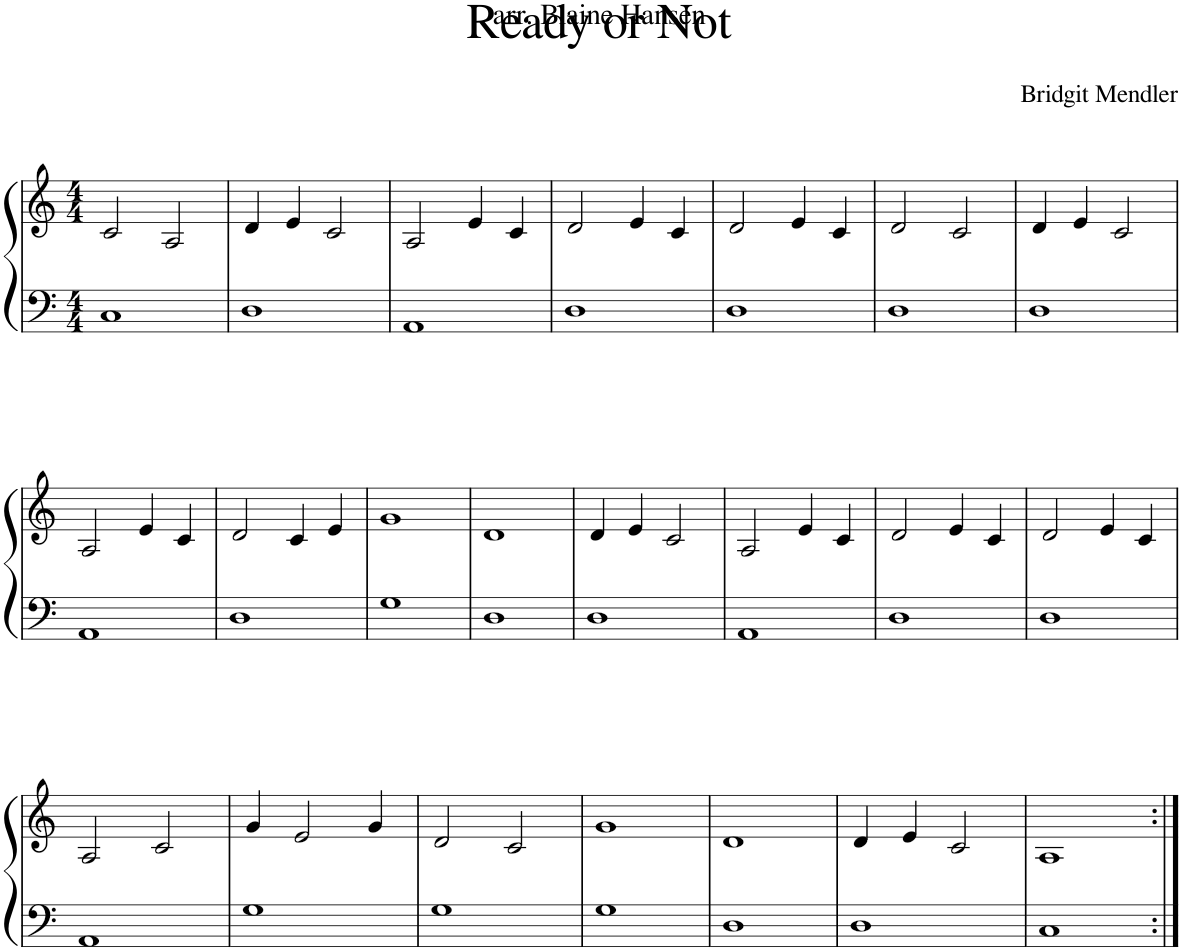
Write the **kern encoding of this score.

**kern	**kern
*part1	*part1
*staff2	*staff1
*I"Piano	*
*I'Pno	*
*clefF4	*clefG2
*k[]	*k[]
*M4/4	*M4/4
=1	=1
1C	2c/
.	2A/
=2	=2
1D	4d/
.	4e/
.	2c/
=3	=3
1AA	2A/
.	4e/
.	4c/
=4	=4
1D	2d/
.	4e/
.	4c/
=5	=5
1D	2d/
.	4e/
.	4c/
=6	=6
1D	2d/
.	2c/
=7	=7
1D	4d/
.	4e/
.	2c/
!!LO:LB:g=z
=8	=8
1AA	2A/
.	4e/
.	4c/
=9	=9
1D	2d/
.	4c/
.	4e/
=10	=10
1G	1g
=11	=11
1D	1d
=12	=12
1D	4d/
.	4e/
.	2c/
=13	=13
1AA	2A/
.	4e/
.	4c/
=14	=14
1D	2d/
.	4e/
.	4c/
=15	=15
1D	2d/
.	4e/
.	4c/
!!LO:LB:g=z
=16	=16
1AA	2A/
.	2c/
=17	=17
1G	4g/
.	2e/
.	4g/
=18	=18
1G	2d/
.	2c/
=19	=19
1G	1g
=20	=20
1D	1d
=21	=21
1D	4d/
.	4e/
.	2c/
=22	=22
1C	1A
=:|!	=:|!
*-	*-
